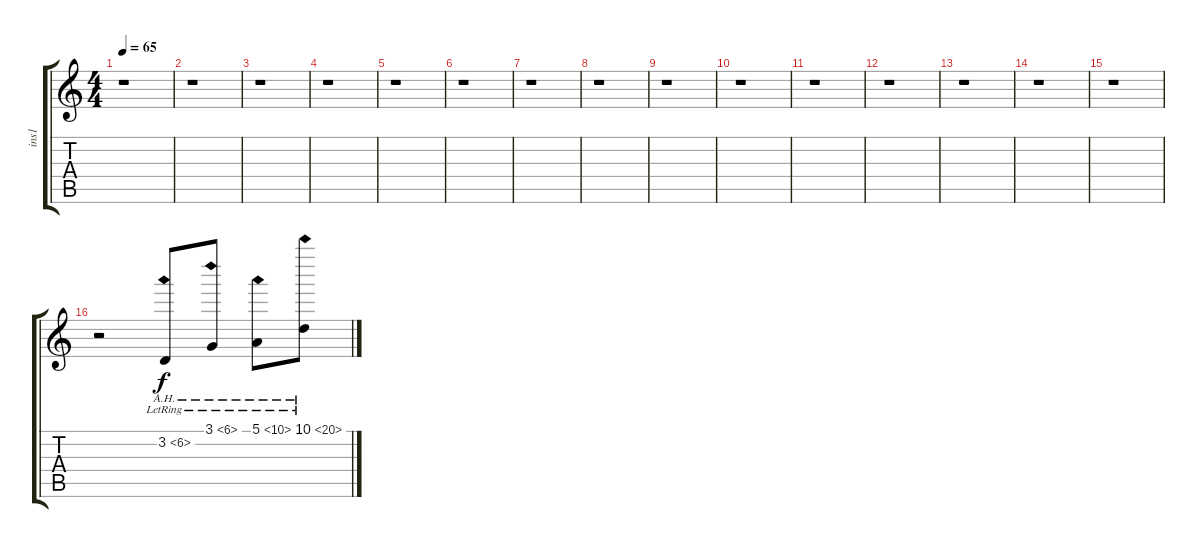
\track ("ins1" "ins1") {instrument viola}
\staff {score tabs}
\tuning (E4 B3 G3 D3 A2 E2) {hide}
\ts (4 4)
\tempo 65
\clef g2
\ks c
r.1{dy f} |
r.1 |
r.1 |
r.1 |
r.1 |
r.1 |
r.1 |
r.1 |
r.1 |
r.1 |
r.1 |
r.1 |
r.1 |
r.1 |
r.1 |
r.2 3.2{ah 3 lr}.8 3.1{ah 3 lr}.8 5.1{ah 5 lr}.8 10.1{ah 10 lr}.8
